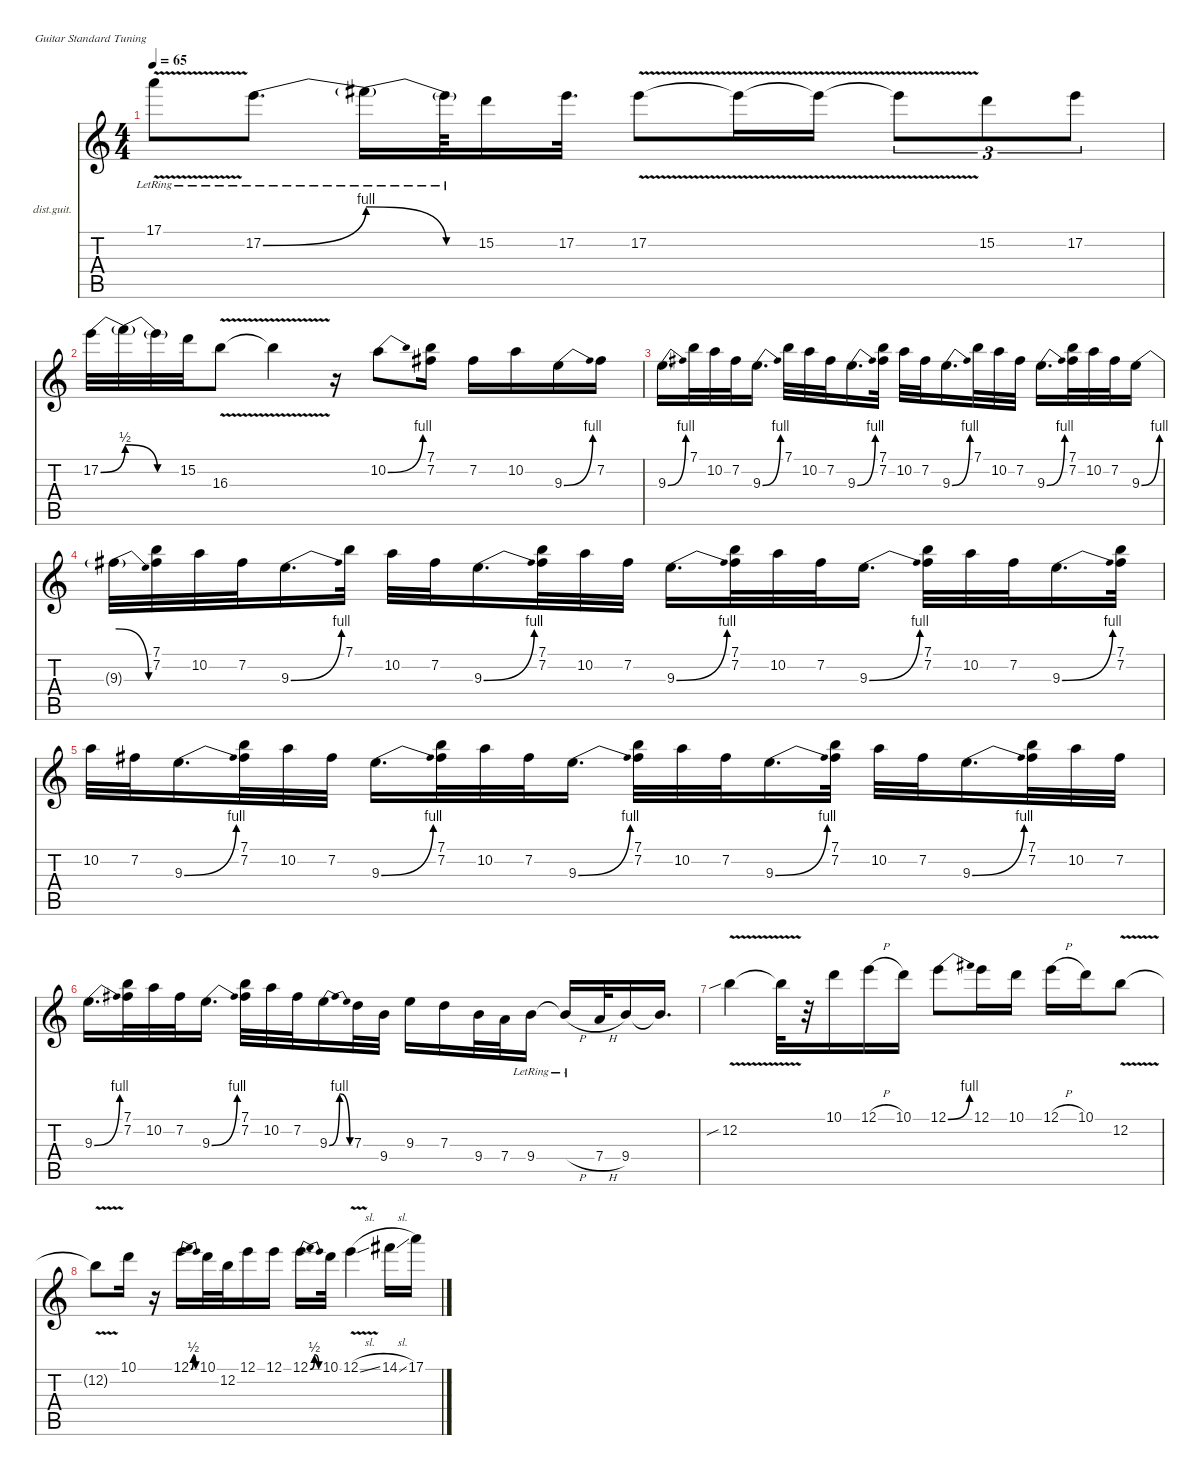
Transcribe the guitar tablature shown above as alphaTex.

\defaultSystemsLayout 4
\hideDynamics
\bracketExtendMode nobrackets
\firstSystemTrackNameOrientation horizontal
\otherSystemsTrackNameOrientation horizontal
\track ("Lead Guitar" "dist.guit.") {instrument distortionguitar}
\staff {score tabs}
\tuning (E4 B3 G3 D3 A2 E2)
\ts (4 4)
\tempo 65
\clef g2
\ks c
17.1{v lr t}.8{dy f beam Down} 17.2{be (bend 0 0 60 4) lr}.8{d beam Down} 17.2{be (release 0 4 60 0) lr t}.16{beam Down} 17.2{be (hold 0 0 60 0) lr t}.64{beam Down} 15.2.16{beam Down} 17.2.32{d beam Down} 17.2{v}.8{beam Down} 17.2{v t}.16{beam Down} 17.2{v t}.16{beam Down} 17.2{v t}.8{tu (3 2) beam Down} 15.2.8{tu (3 2) beam Down} 17.2.8{tu (3 2) beam Down} |
17.2{be (bend 0 0 60 2)}.32{beam Down} 17.2{be (release 0 2 60 0) t}.32{beam Down} 17.2{be (hold 0 0 60 0) t}.32{beam Down} 15.2.32{beam Down} 16.3{v}.8{beam Down} 16.3{v t}.4{beam Down} r.16{beam Down} 10.2{be (bend 0 0 47.0000016 4)}.8{beam Down} (7.1 7.2{acc #}).16{beam Down} 7.2{acc #}.16{beam Down} 10.2.16{beam Down} 9.3{be (bend 0 0 45 4)}.16{beam Down} 7.2{acc #}.16{beam Down} |
9.3{be (bend 0 0 45.999998399999996 4)}.16{d beam Down} 7.1.32{beam Down} 10.2.32{beam Down} 7.2{acc #}.32{beam Down} 9.3{be (bend 0 0 48.999998399999996 4)}.16{d beam Down} 7.1.32{beam Down} 10.2.32{beam Down} 7.2{acc #}.32{beam Down} 9.3{be (bend 0 0 50.0000016 4)}.16{d beam Down} (7.1 7.2{acc #}).32{beam Down} 10.2.32{beam Down} 7.2{acc #}.32{beam Down} 9.3{be (bend 0 0 47.0000016 4)}.16{d beam Down} 7.1.32{beam Down} 10.2.32{beam Down} 7.2{acc #}.32{beam Down} 9.3{be (bend 0 0 50.0000016 4)}.16{d beam Down} (7.1 7.2{acc #}).32{beam Down} 10.2.32{beam Down} 7.2{acc #}.32{beam Down} 9.3{be (bend 0 0 60 4)}.16{beam Down} |
9.3{be (release 0 4 60 0) t}.32{beam Down} (7.1 7.2{acc #}).32{beam Down} 10.2.32{beam Down} 7.2{acc #}.32{beam Down} 9.3{be (bend 0 0 30 4)}.16{d beam Down} 7.1.32{beam Down} 10.2.32{beam Down} 7.2{acc #}.32{beam Down} 9.3{be (bend 0 0 30 4)}.16{d beam Down} (7.1 7.2{acc #}).32{beam Down} 10.2.32{beam Down} 7.2{acc #}.32{beam Down} 9.3{be (bend 0 0 30 4)}.16{d beam Down} (7.1 7.2{acc #}).32{beam Down} 10.2.32{beam Down} 7.2{acc #}.32{beam Down} 9.3{be (bend 0 0 30 4)}.16{d beam Down} (7.1 7.2{acc #}).32{beam Down} 10.2.32{beam Down} 7.2{acc #}.32{beam Down} 9.3{be (bend 0 0 30 4)}.16{d beam Down} (7.1 7.2{acc #}).32{beam Down} |
10.2.32{beam Down} 7.2{acc #}.32{beam Down} 9.3{be (bend 0 0 30 4)}.16{d beam Down} (7.1 7.2{acc #}).32{beam Down} 10.2.32{beam Down} 7.2{acc #}.32{beam Down} 9.3{be (bend 0 0 30 4)}.16{d beam Down} (7.1 7.2{acc #}).32{beam Down} 10.2.32{beam Down} 7.2{acc #}.32{beam Down} 9.3{be (bend 0 0 30 4)}.16{d beam Down} (7.1 7.2{acc #}).32{beam Down} 10.2.32{beam Down} 7.2{acc #}.32{beam Down} 9.3{be (bend 0 0 30 4)}.16{d beam Down} (7.1 7.2{acc #}).32{beam Down} 10.2.32{beam Down} 7.2{acc #}.32{beam Down} 9.3{be (bend 0 0 30 4)}.16{d beam Down} (7.1 7.2{acc #}).32{beam Down} 10.2.32{beam Down} 7.2{acc #}.32{beam Down} |
9.3{be (bend 0 0 30 4)}.16{d beam Down} (7.1 7.2{acc #}).32{beam Down} 10.2.32{beam Down} 7.2{acc #}.32{beam Down} 9.3{be (bend 0 0 30 4)}.16{d beam Down} (7.1 7.2{acc #}).32{beam Down} 10.2.32{beam Down} 7.2{acc #}.32{beam Down} 9.3{be (bendrelease 0 0 25.0000008 4 34.9999992 4 60 0)}.16{beam Down} 7.3.32{beam Down} 9.4.32{beam Down} 9.3.16{beam Down} 7.3.16{beam Down} 9.4.32{beam Down} 7.4.32{beam Down} 9.4{lr}.16{beam Down} 9.4{h lr t}.16{beam Up} 7.4{h}.32{beam Up} 9.4.16{beam Up} 9.4{t}.16{d beam Up} |
12.2{v sib}.4{beam Down} 12.2{v t}.32{beam Down} r.32{beam Down} 10.1.16{beam Down} 12.1{h}.16{beam Down} 10.1.16{beam Down} 12.1{be (bend 0 0 30 4)}.8{beam Down} 12.1.16{beam Down} 10.1.16{beam Down} 12.1{h}.16{beam Down} 10.1.16{beam Down} 12.2{v}.8{beam Down} |
12.2{v t}.8{beam Down} 10.1.16{beam Down} r.16{beam Down} 12.1{be (bendrelease 0 0 25.999999199999998 2 34.9999992 2 60 0)}.16{beam Down} 10.1.32{beam Down} 12.2.32{beam Down} 12.1.16{beam Down} 12.1.16{beam Down} 12.1{be (bendrelease 0 0 25.0000008 2 34.9999992 2 60 0)}.16{d beam Down} 10.1.32{beam Down} 12.1{v sl}.4{beam Down} 14.1{sl acc #}.16{beam Down} 17.1.16{beam Down}
